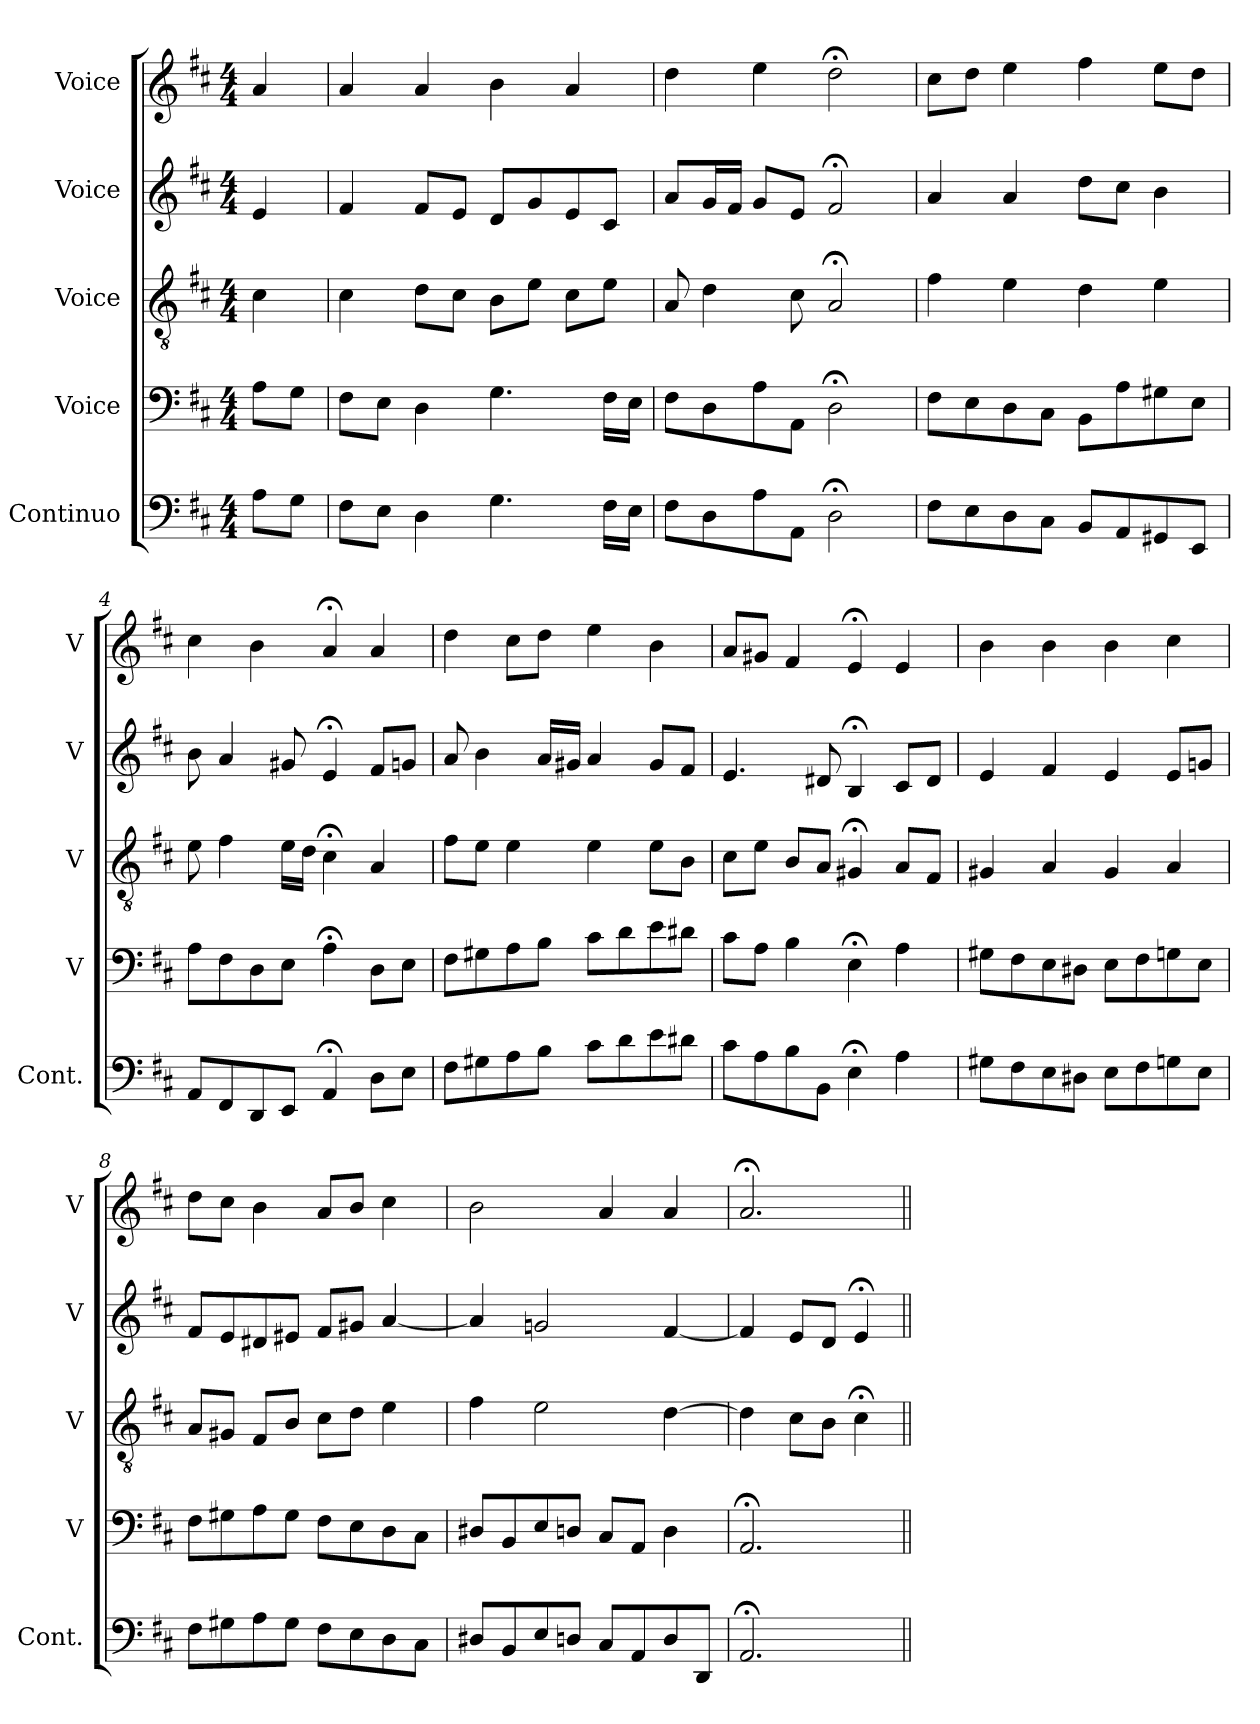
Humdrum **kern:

**kern	**kern	**kern	**kern	**kern
*part5	*part4	*part3	*part2	*part1
*staff5	*staff4	*staff3	*staff2	*staff1
*I"Continuo	*I"Voice	*I"Voice	*I"Voice	*I"Voice
*I'Cont.	*I'V	*I'V	*I'V	*I'V
*clefF4	*clefF4	*clefGv2	*clefG2	*clefG2
*ITrd7c12	*	*	*	*
*k[f#c#]	*k[f#c#]	*k[f#c#]	*k[f#c#]	*k[f#c#]
*M4/4	*M4/4	*M4/4	*M4/4	*M4/4
=	=	=	=	=
8AA\L	8A\L	4c#\	4e/	4a/
8GG\J	8G\J	.	.	.
=1	=1	=1	=1	=1
8FF#\L	8F#\L	4c#\	4f#/	4a/
8EE\J	8E\J	.	.	.
4DD\	4D\	8d\L	8f#/L	4a/
.	.	8c#\J	8e/J	.
4.GG\	4.G\	8B\L	8d/L	4b\
.	.	8e\J	8g/	.
.	.	8c#\L	8e/	4a/
16FF#\LL	16F#\LL	8e\J	8c#/J	.
16EE\JJ	16E\JJ	.	.	.
=2	=2	=2	=2	=2
8FF#\L	8F#\L	8A/	8a/L	4dd\
8DD\	8D\	4d\	16g/L	.
.	.	.	16f#/JJ	.
8AA\	8A\	.	8g/L	4ee\
8AAA\J	8AA\J	8c#\	8e/J	.
2DD;<\	2D;<\	2A;</	2f#;</	2dd;<\
=3	=3	=3	=3	=3
8FF#\L	8F#\L	4f#\	4a/	8cc#\L
8EE\	8E\	.	.	8dd\J
8DD\	8D\	4e\	4a/	4ee\
8CC#\J	8C#\J	.	.	.
8BBB/L	8BB\L	4d\	8dd\L	4ff#\
8AAA/	8A\	.	8cc#\J	.
8GGG#X/	8G#X\	4e\	4b\	8ee\L
8EEE/J	8E\J	.	.	8dd\J
=4	=4	=4	=4	=4
8AAA/L	8A\L	8e\	8b\	4cc#\
8FFF#/	8F#\	4f#\	4a/	.
8DDD/	8D\	.	.	4b\
8EEE/J	8E\J	16e\LL	8g#X/	.
.	.	16d\JJ	.	.
4AAA;</	4A;<\	4c#;<\	4e;</	4a;</
8DD\L	8D\L	4A/	8f#/L	4a/
8EE\J	8E\J	.	8gn/J	.
!!LO:LB:g=z
=5	=5	=5	=5	=5
8FF#\L	8F#\L	8f#\L	8a/	4dd\
8GG#X\	8G#X\	8e\J	4b\	.
8AA\	8A\	4e\	.	8cc#\L
8BB\J	8B\J	.	16a/LL	8dd\J
.	.	.	16g#X/JJ	.
8C#\L	8c#\L	4e\	4a/	4ee\
8D\	8d\	.	.	.
8E\	8e\	8e\L	8g#/L	4b\
8D#X\J	8d#X\J	8B\J	8f#/J	.
=6	=6	=6	=6	=6
8C#\L	8c#\L	8c#\L	4.e/	8a/L
8AA\	8A\J	8e\J	.	8g#X/J
8BB\	4B\	8B/L	.	4f#/
8BBB\J	.	8A/J	8d#X/	.
4EE;<\	4E;<\	4G#X;</	4B;</	4e;</
4AA\	4A\	8A/L	8c#/L	4e/
.	.	8F#/J	8d#/J	.
=7	=7	=7	=7	=7
8GG#X\L	8G#X\L	4G#X/	4e/	4b\
8FF#\	8F#\	.	.	.
8EE\	8E\	4A/	4f#/	4b\
8DD#X\J	8D#X\J	.	.	.
8EE\L	8E\L	4G#/	4e/	4b\
8FF#\	8F#\	.	.	.
8GGn\	8Gn\	4A/	8e/L	4cc#\
8EE\J	8E\J	.	8gn/J	.
!!LO:PB:g=z
=8	=8	=8	=8	=8
8FF#\L	8F#\L	8A/L	8f#/L	8dd\L
8GG#X\	8G#X\	8G#X/J	8e/	8cc#\J
8AA\	8A\	8F#/L	8d#X/	4b\
8GG#\J	8G#\J	8B/J	8e#X/J	.
8FF#\L	8F#\L	8c#\L	8f#/L	8a/L
8EE\	8E\	8d\J	8g#X/J	8b/J
8DD\	8D\	4e\	[4a/	4cc#\
8CC#\J	8C#\J	.	.	.
=9	=9	=9	=9	=9
8DD#X/L	8D#X/L	4f#\	4a/]	2b\
8BBB/	8BB/	.	.	.
8EE/	8E/	2e\	2gn/	.
8DDn/J	8Dn/J	.	.	.
8CC#/L	8C#/L	.	.	4a/
8AAA/	8AA/J	.	.	.
8DD/	4D\	[4d\	[4f#/	4a/
8DDD/J	.	.	.	.
=10	=10	=10	=10	=10
2.AAA;</	2.AA;</	4d\]	4f#/]	2.a;</
.	.	8c#\L	8e/L	.
.	.	8B\J	8d/J	.
.	.	4c#;<\	4e;</	.
=||	=||	=||	=||	=||
*-	*-	*-	*-	*-
